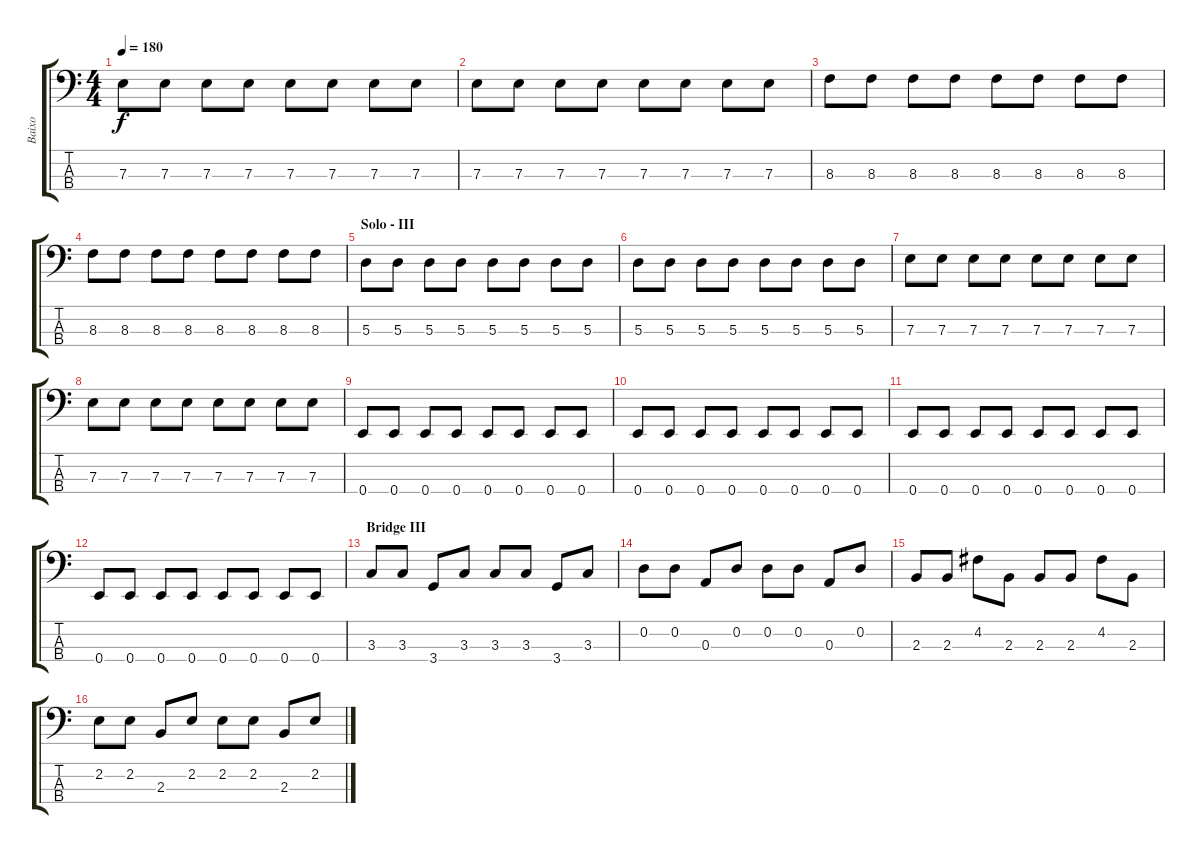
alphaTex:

\track ("Baixo" "Baixo") {instrument electricbasspick}
\staff {score tabs}
\tuning (G2 D2 A1 E1) {hide}
\ts (4 4)
\tempo 180
\clef f4
\ks c
7.3.8{dy f} 7.3.8 7.3.8 7.3.8 7.3.8 7.3.8 7.3.8 7.3.8 |
7.3.8 7.3.8 7.3.8 7.3.8 7.3.8 7.3.8 7.3.8 7.3.8 |
8.3.8 8.3.8 8.3.8 8.3.8 8.3.8 8.3.8 8.3.8 8.3.8 |
8.3.8 8.3.8 8.3.8 8.3.8 8.3.8 8.3.8 8.3.8 8.3.8 |
\section ("" "Solo - III")
5.3.8 5.3.8 5.3.8 5.3.8 5.3.8 5.3.8 5.3.8 5.3.8 |
5.3.8 5.3.8 5.3.8 5.3.8 5.3.8 5.3.8 5.3.8 5.3.8 |
7.3.8 7.3.8 7.3.8 7.3.8 7.3.8 7.3.8 7.3.8 7.3.8 |
7.3.8 7.3.8 7.3.8 7.3.8 7.3.8 7.3.8 7.3.8 7.3.8 |
0.4.8 0.4.8 0.4.8 0.4.8 0.4.8 0.4.8 0.4.8 0.4.8 |
0.4.8 0.4.8 0.4.8 0.4.8 0.4.8 0.4.8 0.4.8 0.4.8 |
0.4.8 0.4.8 0.4.8 0.4.8 0.4.8 0.4.8 0.4.8 0.4.8 |
0.4.8 0.4.8 0.4.8 0.4.8 0.4.8 0.4.8 0.4.8 0.4.8 |
\section ("" "Bridge III")
3.3.8 3.3.8 3.4.8 3.3.8 3.3.8 3.3.8 3.4.8 3.3.8 |
0.2.8 0.2.8 0.3.8 0.2.8 0.2.8 0.2.8 0.3.8 0.2.8 |
2.3.8 2.3.8 4.2.8 2.3.8 2.3.8 2.3.8 4.2.8 2.3.8 |
2.2.8 2.2.8 2.3.8 2.2.8 2.2.8 2.2.8 2.3.8 2.2.8
